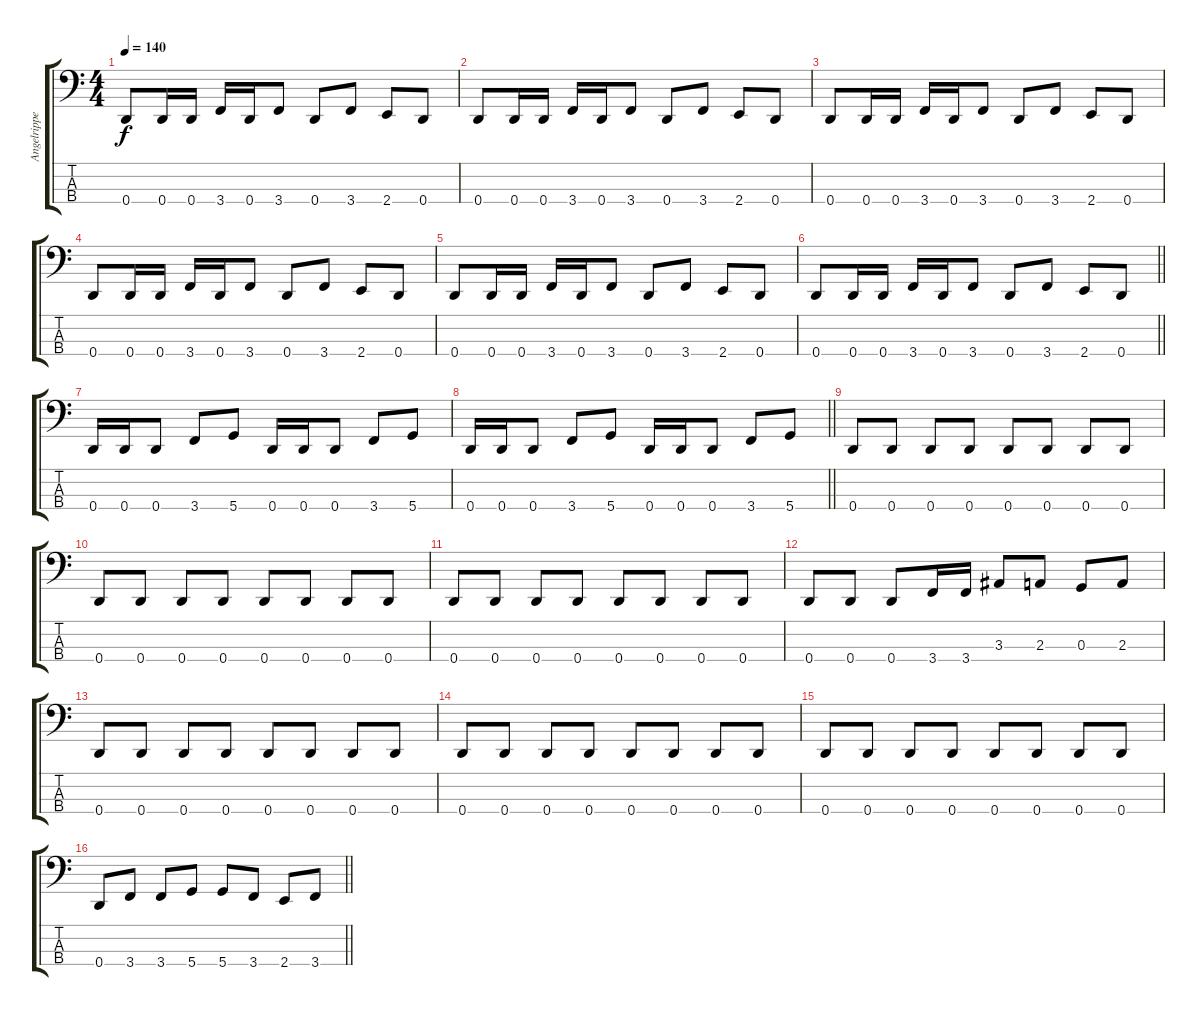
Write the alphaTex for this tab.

\track ("Angelripper" "Angelrippe") {instrument electricbassfinger}
\staff {score tabs}
\tuning (F2 C2 G1 D1) {hide}
\ts (4 4)
\tempo 140
\clef f4
\ks c
0.4.8{dy f} 0.4.16 0.4.16 3.4.16 0.4.16 3.4.8 0.4.8 3.4.8 2.4.8 0.4.8 |
0.4.8 0.4.16 0.4.16 3.4.16 0.4.16 3.4.8 0.4.8 3.4.8 2.4.8 0.4.8 |
0.4.8 0.4.16 0.4.16 3.4.16 0.4.16 3.4.8 0.4.8 3.4.8 2.4.8 0.4.8 |
0.4.8 0.4.16 0.4.16 3.4.16 0.4.16 3.4.8 0.4.8 3.4.8 2.4.8 0.4.8 |
0.4.8 0.4.16 0.4.16 3.4.16 0.4.16 3.4.8 0.4.8 3.4.8 2.4.8 0.4.8 |
\barLineRight lightlight
0.4.8 0.4.16 0.4.16 3.4.16 0.4.16 3.4.8 0.4.8 3.4.8 2.4.8 0.4.8 |
\section ("" "")
0.4.16 0.4.16 0.4.8 3.4.8 5.4.8 0.4.16 0.4.16 0.4.8 3.4.8 5.4.8 |
\barLineRight lightlight
0.4.16 0.4.16 0.4.8 3.4.8 5.4.8 0.4.16 0.4.16 0.4.8 3.4.8 5.4.8 |
\section ("" "")
0.4.8 0.4.8 0.4.8 0.4.8 0.4.8 0.4.8 0.4.8 0.4.8 |
0.4.8 0.4.8 0.4.8 0.4.8 0.4.8 0.4.8 0.4.8 0.4.8 |
0.4.8 0.4.8 0.4.8 0.4.8 0.4.8 0.4.8 0.4.8 0.4.8 |
0.4.8 0.4.8 0.4.8 3.4.16 3.4.16 3.3.8 2.3.8 0.3.8 2.3.8 |
0.4.8 0.4.8 0.4.8 0.4.8 0.4.8 0.4.8 0.4.8 0.4.8 |
0.4.8 0.4.8 0.4.8 0.4.8 0.4.8 0.4.8 0.4.8 0.4.8 |
0.4.8 0.4.8 0.4.8 0.4.8 0.4.8 0.4.8 0.4.8 0.4.8 |
\barLineRight lightlight
0.4.8 3.4.8 3.4.8 5.4.8 5.4.8 3.4.8 2.4.8 3.4.8
